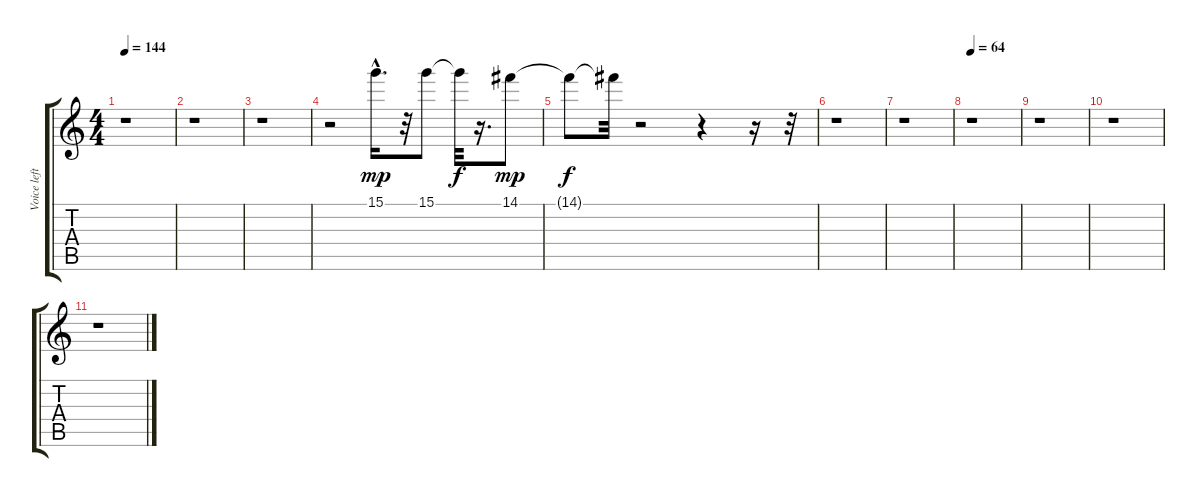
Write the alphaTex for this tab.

\track ("Voice left" "Voice left") {instrument distortionguitar}
\staff {score tabs}
\tuning (E4 B3 G3 D3 A2 E2) {hide}
\ts (4 4)
\tempo 144
\clef g2
\ks c
r.1{dy f} |
r.1 |
r.1 |
r.2 15.1{hac}.16{d dy mp} r.32 15.1.8 15.1{t}.32{dy f} r.16{d} 14.1.8{dy mp} |
14.1{t}.8{dy f} 14.1{t}.32 r.2 r.4 r.16 r.32 |
r.1 |
r.1 |
\tempo 64
r.1 |
r.1 |
r.1 |
r.1
